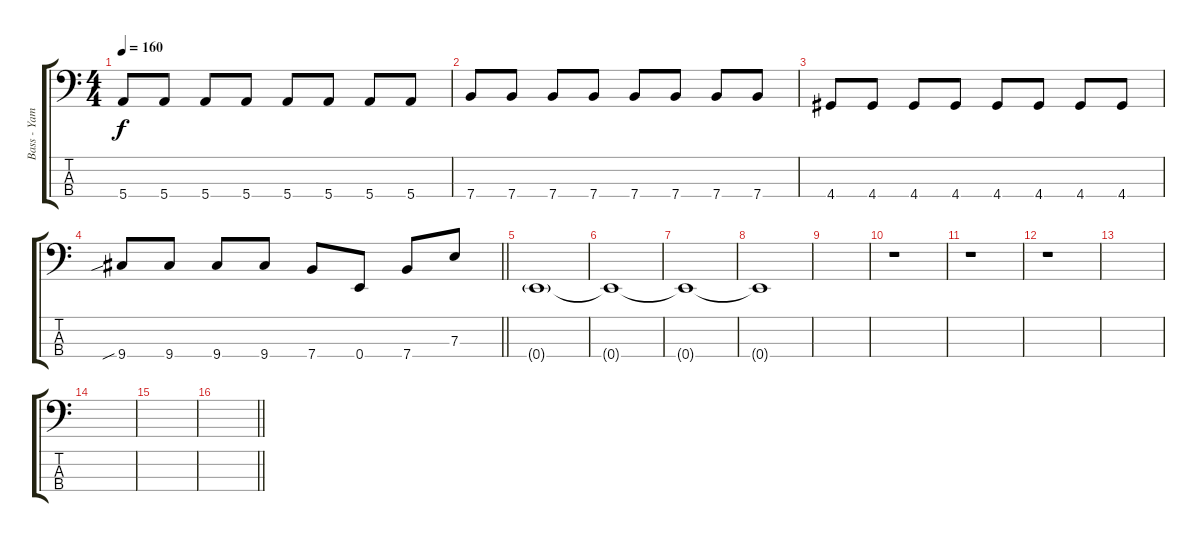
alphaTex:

\track ("Bass - Yamada" "Bass - Yam") {instrument electricbasspick}
\staff {score tabs}
\tuning (G2 D2 A1 E1) {hide}
\ts (4 4)
\tempo 160
\clef f4
\ks c
5.4.8{dy f} 5.4.8 5.4.8 5.4.8 5.4.8 5.4.8 5.4.8 5.4.8 |
7.4.8 7.4.8 7.4.8 7.4.8 7.4.8 7.4.8 7.4.8 7.4.8 |
4.4.8 4.4.8 4.4.8 4.4.8 4.4.8 4.4.8 4.4.8 4.4.8 |
\barLineRight lightlight
9.4{sib}.8 9.4.8 9.4.8 9.4.8 7.4.8 0.4.8 7.4.8 7.3.8{volume 16} |
0.4{g}.1{volume 0} |
0.4{t}.1 |
0.4{t}.1 |
0.4{t}.1 |
|
r.1 |
r.1 |
r.1 |
|
|
|
\barLineRight lightlight
